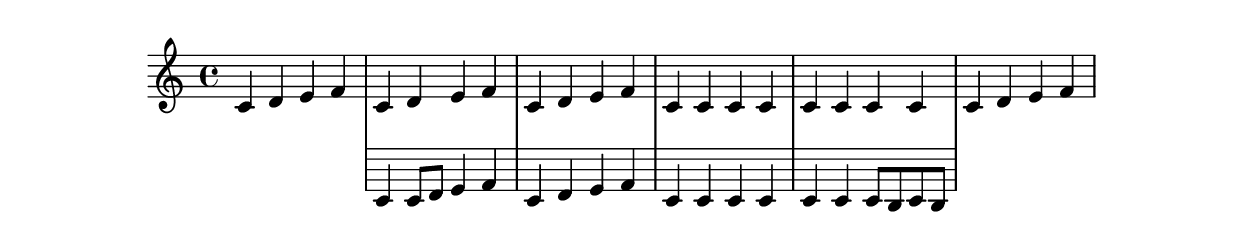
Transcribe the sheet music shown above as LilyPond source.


\version "2.3.2"

\header {

texidoc= "
An additional stave can be typeset in the middle of a score line. 
A new context type is created for the temporary staff to avoid printing 
time and key signatures and clef at the beginning of the extra stave.
"
} 

\score {
  \notes {
    \relative c' {
      \context Staff = One { c4 d e f }
      <<
        {c d e f | c d e f | c c c c | c c c c }
        \context TemporaryStaff = Two { c4 c8 d e4 f | c d e f |
          c c c c | c c c8 b c b |}
      >>
      c4 d e f |
    }
  }
  \paper {
    \context {
      \Score
      \consists Span_bar_engraver
      % Avoid a vertical line at the beginning of the system:
      \remove System_start_delimiter_engraver
      % Incorporate the new context in the hierarchy
      \accepts "TemporaryStaff"
    }
    \context {
      \Staff
      \name "TemporaryStaff"
      \alias "Staff"
      \remove "Clef_engraver"
      \remove "Time_signature_engraver"
      \remove "Key_engraver"
    }
  }
}

